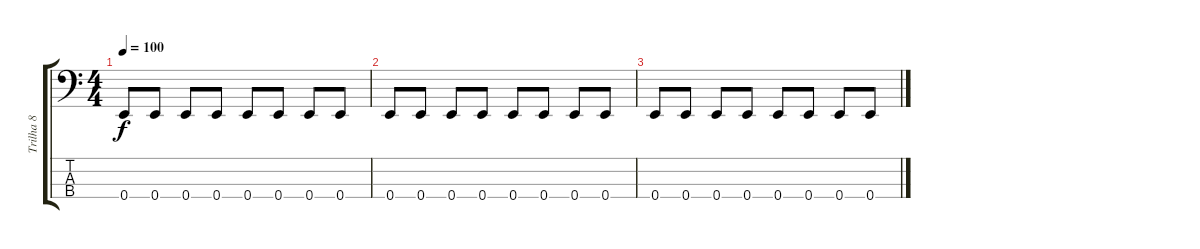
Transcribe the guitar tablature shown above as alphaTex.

\track ("Trilha 8" "Trilha 8") {instrument electricbassfinger}
\staff {score tabs}
\tuning (G2 D2 A1 E1) {hide}
\ts (4 4)
\tempo 100
\clef f4
\ks c
0.4.8{dy f} 0.4.8 0.4.8 0.4.8 0.4.8 0.4.8 0.4.8 0.4.8 |
0.4.8 0.4.8 0.4.8 0.4.8 0.4.8 0.4.8 0.4.8 0.4.8 |
0.4.8 0.4.8 0.4.8 0.4.8 0.4.8 0.4.8 0.4.8 0.4.8
